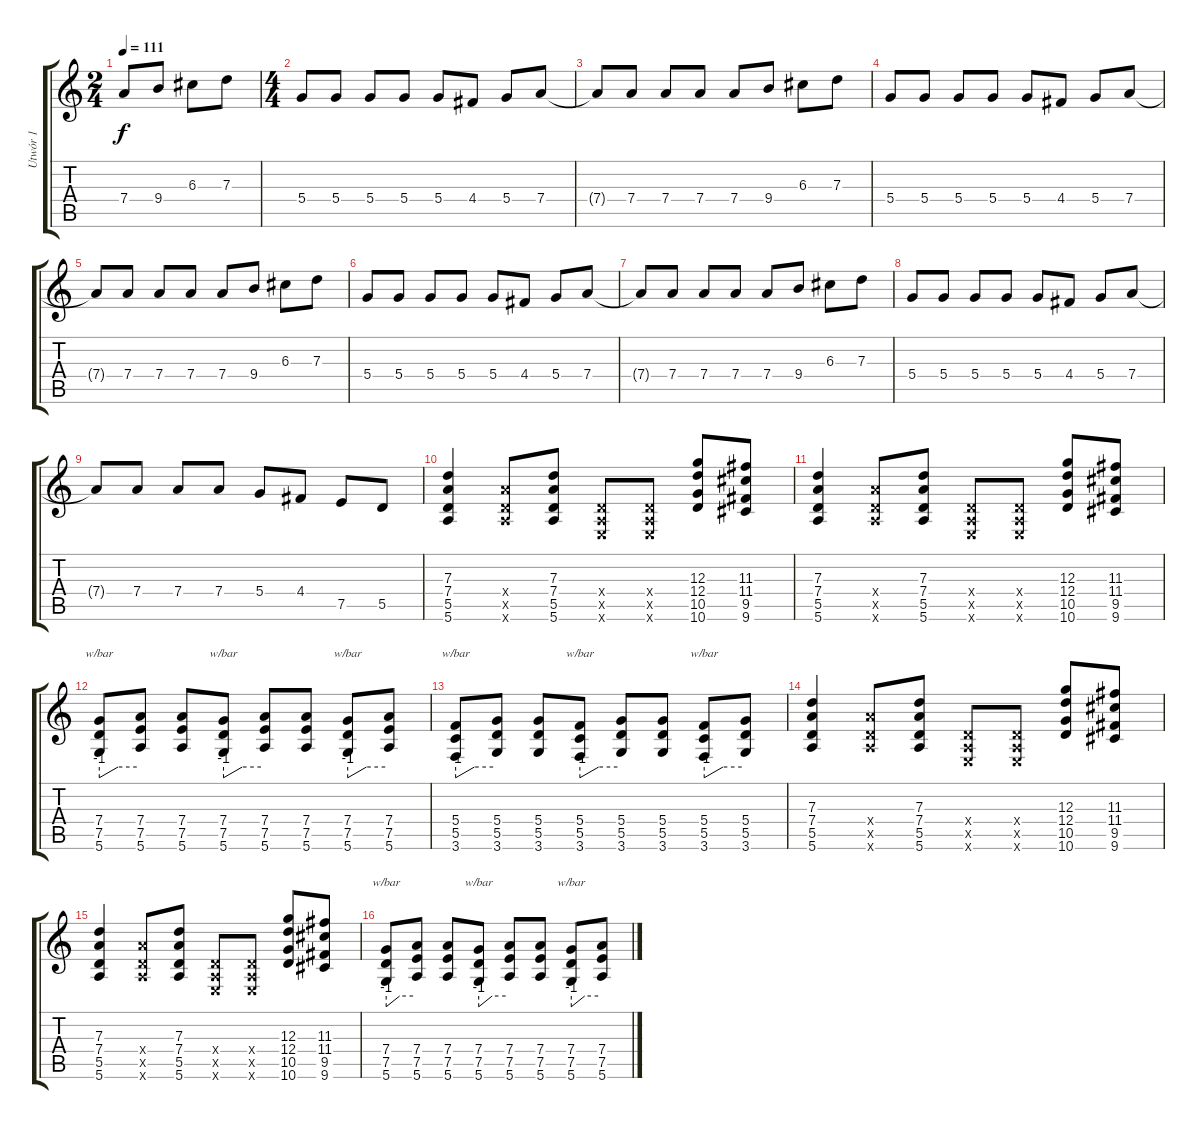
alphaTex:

\track ("Utwór 1" "Utwór 1") {instrument distortionguitar}
\staff {score tabs}
\tuning (E4 B3 G3 D3 A2 E2) {hide}
\ts (2 4)
\tempo 111
\clef g2
\ks c
7.4.8{dy f instrument electricguitarjazz} 9.4.8 6.3.8 7.3.8 |
\ts (4 4)
5.4.8 5.4.8 5.4.8 5.4.8 5.4.8 4.4.8 5.4.8 7.4.8 |
7.4{t}.8 7.4.8 7.4.8 7.4.8 7.4.8 9.4.8 6.3.8 7.3.8 |
5.4.8 5.4.8 5.4.8 5.4.8 5.4.8 4.4.8 5.4.8 7.4.8 |
7.4{t}.8 7.4.8 7.4.8 7.4.8 7.4.8 9.4.8 6.3.8 7.3.8 |
5.4.8 5.4.8 5.4.8 5.4.8 5.4.8 4.4.8 5.4.8 7.4.8 |
7.4{t}.8 7.4.8 7.4.8 7.4.8 7.4.8 9.4.8 6.3.8 7.3.8 |
5.4.8 5.4.8 5.4.8 5.4.8 5.4.8 4.4.8 5.4.8 7.4.8 |
7.4{t}.8 7.4.8 7.4.8 7.4.8 5.4.8 4.4.8 7.5.8 5.5.8 |
(7.3 7.4 5.5 5.6).4{instrument distortionguitar} (7.4{x} 5.5{x} 5.6{x}).8 (7.3 7.4 5.5 5.6).8 (0.4{x} 0.5{x} 0.6{x}).8 (0.4{x} 0.5{x} 0.6{x}).8 (12.3 12.4 10.5 10.6).8 (11.3 11.4 9.5 9.6).8 |
(7.3 7.4 5.5 5.6).4 (7.4{x} 5.5{x} 5.6{x}).8 (7.3 7.4 5.5 5.6).8 (0.4{x} 0.5{x} 0.6{x}).8 (0.4{x} 0.5{x} 0.6{x}).8 (12.3 12.4 10.5 10.6).8 (11.3 11.4 9.5 9.6).8 |
(7.4 7.5 5.6).8{tbe (custom default 0 -4 30 0 60 0)} (7.4 7.5 5.6).8 (7.4 7.5 5.6).8 (7.4 7.5 5.6).8{tbe (custom default 0 -4 30 0 60 0)} (7.4 7.5 5.6).8 (7.4 7.5 5.6).8 (7.4 7.5 5.6).8{tbe (custom default 0 -4 30 0 60 0)} (7.4 7.5 5.6).8 |
(5.4 5.5 3.6).8{tbe (custom default 0 -4 30 0 60 0)} (5.4 5.5 3.6).8 (5.4 5.5 3.6).8 (5.4 5.5 3.6).8{tbe (custom default 0 -4 30 0 60 0)} (5.4 5.5 3.6).8 (5.4 5.5 3.6).8 (5.4 5.5 3.6).8{tbe (custom default 0 -4 30 0 60 0)} (5.4 5.5 3.6).8 |
(7.3 7.4 5.5 5.6).4 (7.4{x} 5.5{x} 5.6{x}).8 (7.3 7.4 5.5 5.6).8 (0.4{x} 0.5{x} 0.6{x}).8 (0.4{x} 0.5{x} 0.6{x}).8 (12.3 12.4 10.5 10.6).8 (11.3 11.4 9.5 9.6).8 |
(7.3 7.4 5.5 5.6).4 (7.4{x} 5.5{x} 5.6{x}).8 (7.3 7.4 5.5 5.6).8 (0.4{x} 0.5{x} 0.6{x}).8 (0.4{x} 0.5{x} 0.6{x}).8 (12.3 12.4 10.5 10.6).8 (11.3 11.4 9.5 9.6).8 |
(7.4 7.5 5.6).8{tbe (custom default 0 -4 30 0 60 0)} (7.4 7.5 5.6).8 (7.4 7.5 5.6).8 (7.4 7.5 5.6).8{tbe (custom default 0 -4 30 0 60 0)} (7.4 7.5 5.6).8 (7.4 7.5 5.6).8 (7.4 7.5 5.6).8{tbe (custom default 0 -4 30 0 60 0)} (7.4 7.5 5.6).8
